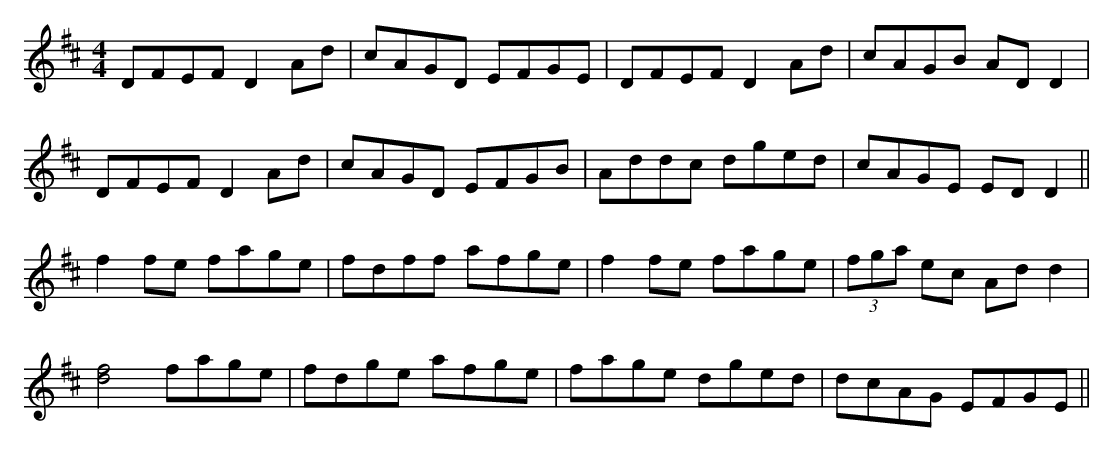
X:1
M:4/4
K:D
DFEF D2Ad|cAGD EFGE|DFEF D2Ad|cAGB ADD2|
DFEF D2Ad|cAGD EFGB|Addc dged|cAGE EDD2||
f2fe fage|fdff afge|f2fe fage|(3fga ec Add2|
[f4d4] fage|fdge afge|fage dged|dcAG EFGE||
